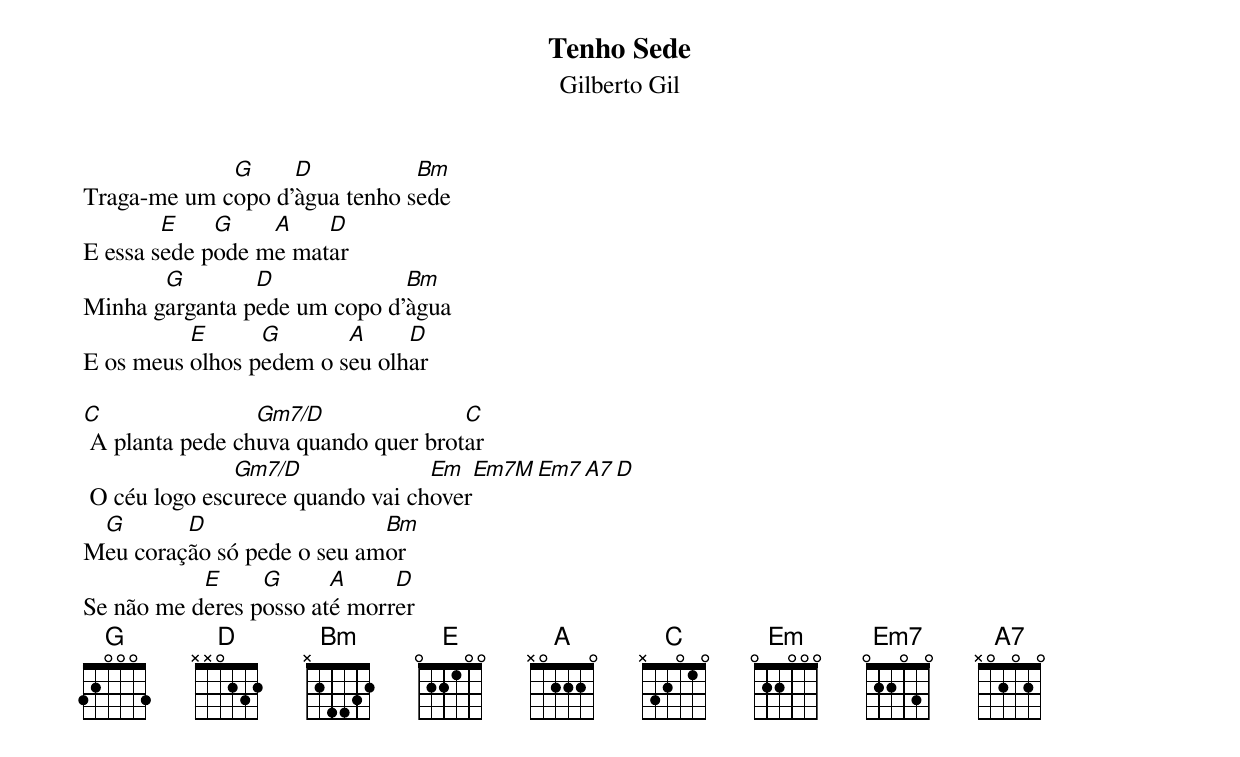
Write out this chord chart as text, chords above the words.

Tenho Sede
Gilberto Gil

             G     D           Bm
Traga-me um copo d'àgua tenho sede
        E    G    A    D
E essa sede pode me matar
       G        D             Bm
Minha garganta pede um copo d'àgua
          E      G       A     D
E os meus olhos pedem o seu olhar

C                Gm7/D               C
 A planta pede chuva quando quer brotar
               Gm7/D              Em   Em7M  Em7  A7  D
 O céu logo escurece quando vai chover
 G       D                  Bm
Meu coração só pede o seu amor
           E     G      A     D
Se não me deres posso até morrer
